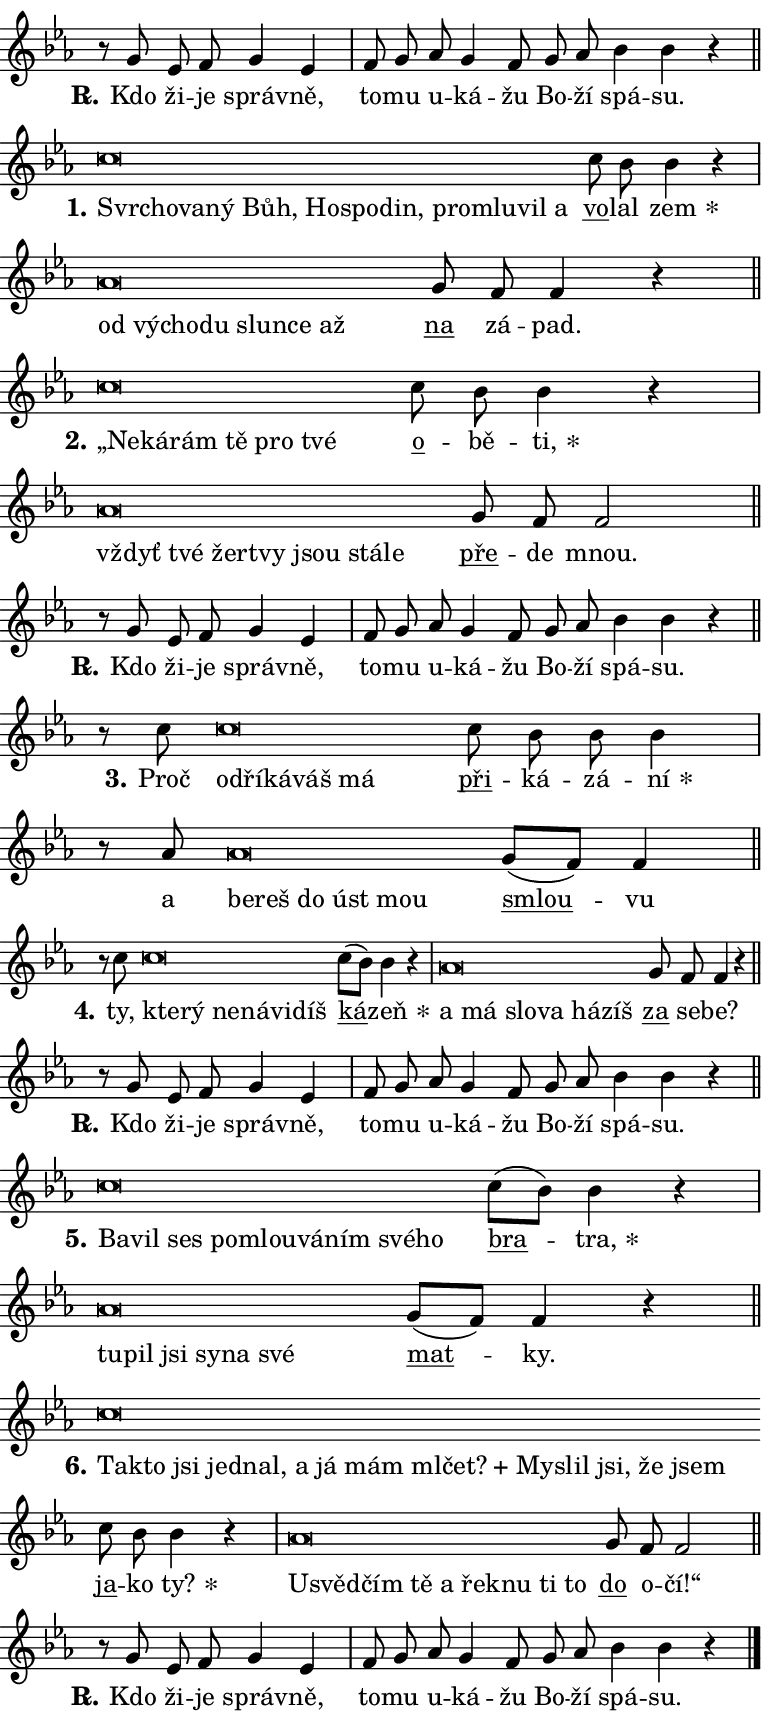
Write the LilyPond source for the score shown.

\version "2.24.0"
\header { tagline = "" }
\paper {
  indent = 0\cm
  top-margin = 0\cm
  right-margin = 0.13\cm % to fit lyric hyphens
  bottom-margin = 0\cm
  left-margin = 0\cm
  paper-width = 13\cm
  page-breaking = #ly:one-page-breaking
  system-system-spacing.basic-distance = #11
  score-system-spacing.basic-distance = #11
  ragged-last = ##f
}


%% Author: Thomas Morley
%% https://lists.gnu.org/archive/html/lilypond-user/2020-05/msg00002.html
#(define (line-position grob)
"Returns position of @var[grob} in current system:
   @code{'start}, if at first time-step
   @code{'end}, if at last time-step
   @code{'middle} otherwise
"
  (let* ((col (ly:item-get-column grob))
         (ln (ly:grob-object col 'left-neighbor))
         (rn (ly:grob-object col 'right-neighbor))
         (col-to-check-left (if (ly:grob? ln) ln col))
         (col-to-check-right (if (ly:grob? rn) rn col))
         (break-dir-left
           (and
             (ly:grob-property col-to-check-left 'non-musical #f)
             (ly:item-break-dir col-to-check-left)))
         (break-dir-right
           (and
             (ly:grob-property col-to-check-right 'non-musical #f)
             (ly:item-break-dir col-to-check-right))))
        (cond ((eqv? 1 break-dir-left) 'start)
              ((eqv? -1 break-dir-right) 'end)
              (else 'middle))))

#(define (tranparent-at-line-position vctor)
  (lambda (grob)
  "Relying on @code{line-position} select the relevant enry from @var{vctor}.
Used to determine transparency,"
    (case (line-position grob)
      ((end) (not (vector-ref vctor 0)))
      ((middle) (not (vector-ref vctor 1)))
      ((start) (not (vector-ref vctor 2))))))

noteHeadBreakVisibility =
#(define-music-function (break-visibility)(vector?)
"Makes @code{NoteHead}s transparent relying on @var{break-visibility}"
#{
  \override NoteHead.transparent =
    #(tranparent-at-line-position break-visibility)
#})

#(define delete-ledgers-for-transparent-note-heads
  (lambda (grob)
    "Reads whether a @code{NoteHead} is transparent.
If so this @code{NoteHead} is removed from @code{'note-heads} from
@var{grob}, which is supposed to be @code{LedgerLineSpanner}.
As a result ledgers are not printed for this @code{NoteHead}"
    (let* ((nhds-array (ly:grob-object grob 'note-heads))
           (nhds-list
             (if (ly:grob-array? nhds-array)
                 (ly:grob-array->list nhds-array)
                 '()))
           ;; Relies on the transparent-property being done before
           ;; Staff.LedgerLineSpanner.after-line-breaking is executed.
           ;; This is fragile ...
           (to-keep
             (remove
               (lambda (nhd)
                 (ly:grob-property nhd 'transparent #f))
               nhds-list)))
      ;; TODO find a better method to iterate over grob-arrays, similiar
      ;; to filter/remove etc for lists
      ;; For now rebuilt from scratch
      (set! (ly:grob-object grob 'note-heads)  '())
      (for-each
        (lambda (nhd)
          (ly:pointer-group-interface::add-grob grob 'note-heads nhd))
        to-keep))))

squashNotes = {
  \override NoteHead.X-extent = #'(-0.2 . 0.2)
  \override NoteHead.Y-extent = #'(-0.75 . 0)
  \override NoteHead.stencil =
    #(lambda (grob)
       (let ((pos (ly:grob-property grob 'staff-position)))
         (begin
           (if (< pos -7) (display "ERROR: Lower brevis then expected\n") (display ""))
           (if (<= pos -6) ly:text-interface::print ly:note-head::print))))
}
unSquashNotes = {
  \revert NoteHead.X-extent
  \revert NoteHead.Y-extent
  \revert NoteHead.stencil
}

hideNotes = \noteHeadBreakVisibility #begin-of-line-visible
unHideNotes = \noteHeadBreakVisibility #all-visible

% work-around for resetting accidentals
% https://lilypond.org/doc/v2.23/Documentation/notation/displaying-rhythms#unmetered-music
cadenzaMeasure = {
  \cadenzaOff
  \partial 1024 s1024
  \cadenzaOn
}

#(define-markup-command (accent layout props text) (markup?)
  "Underline accented syllable"
  (interpret-markup layout props
    #{\markup \override #'(offset . 4.3) \underline { #text }#}))

responsum = \markup \concat {
  "R" \hspace #-1.05 \path #0.1 #'((moveto 0 0.07) (lineto 0.9 0.8)) \hspace #0.05 "."
}

spaceSize = #0.6828661417322834 % exact space size for TeX Gyre Schola

\layout {
  \context {
    \Staff
    \remove "Time_signature_engraver"
    \override LedgerLineSpanner.after-line-breaking = #delete-ledgers-for-transparent-note-heads
  }
  \context {
    \Lyrics {
      \override LyricSpace.minimum-distance = \spaceSize
      \override LyricText.font-name = #"TeX Gyre Schola"
      \override LyricText.font-size = 1
      \override StanzaNumber.font-name = #"TeX Gyre Schola Bold"
      \override StanzaNumber.font-size = 1
    }
  }
  \context {
    \Score 
    \override NoteHead.text =
      #(lambda (grob) 
        (let ((pos (ly:grob-property grob 'staff-position)))
          #{\markup {
            \combine
              \halign #-0.55 \raise #(if (= pos -6) 0 0.5) \override #'(thickness . 2) \draw-line #'(3.2 . 0)
              \musicglyph "noteheads.sM1"
          }#}))
  }
}

% magnetic-lyrics.ily
%
%   written by
%     Jean Abou Samra <jean@abou-samra.fr>
%     Werner Lemberg <wl@gnu.org>
%
%   adapted by
%     Jiri Hon <jiri.hon@gmail.com>
%
% Version 2022-Apr-15

% https://www.mail-archive.com/lilypond-user@gnu.org/msg149350.html

#(define (Left_hyphen_pointer_engraver context)
   "Collect syllable-hyphen-syllable occurrences in lyrics and store
them in properties.  This engraver only looks to the left.  For
example, if the lyrics input is @code{foo -- bar}, it does the
following.

@itemize @bullet
@item
Set the @code{text} property of the @code{LyricHyphen} grob between
@q{foo} and @q{bar} to @code{foo}.

@item
Set the @code{left-hyphen} property of the @code{LyricText} grob with
text @q{foo} to the @code{LyricHyphen} grob between @q{foo} and
@q{bar}.
@end itemize

Use this auxiliary engraver in combination with the
@code{lyric-@/text::@/apply-@/magnetic-@/offset!} hook."
   (let ((hyphen #f)
         (text #f))
     (make-engraver
      (acknowledgers
       ((lyric-syllable-interface engraver grob source-engraver)
        (set! text grob)))
      (end-acknowledgers
       ((lyric-hyphen-interface engraver grob source-engraver)
        ;(when (not (grob::has-interface grob 'lyric-space-interface))
          (set! hyphen grob)));)
      ((stop-translation-timestep engraver)
       (when (and text hyphen)
         (ly:grob-set-object! text 'left-hyphen hyphen))
       (set! text #f)
       (set! hyphen #f)))))

#(define (lyric-text::apply-magnetic-offset! grob)
   "If the space between two syllables is less than the value in
property @code{LyricText@/.details@/.squash-threshold}, move the right
syllable to the left so that it gets concatenated with the left
syllable.

Use this function as a hook for
@code{LyricText@/.after-@/line-@/breaking} if the
@code{Left_@/hyphen_@/pointer_@/engraver} is active."
   (let ((hyphen (ly:grob-object grob 'left-hyphen #f)))
     (when hyphen
       (let ((left-text (ly:spanner-bound hyphen LEFT)))
         (when (grob::has-interface left-text 'lyric-syllable-interface)
           (let* ((common (ly:grob-common-refpoint grob left-text X))
                  (this-x-ext (ly:grob-extent grob common X))
                  (left-x-ext
                   (begin
                     ;; Trigger magnetism for left-text.
                     (ly:grob-property left-text 'after-line-breaking)
                     (ly:grob-extent left-text common X)))
                  ;; `delta` is the gap width between two syllables.
                  (delta (- (interval-start this-x-ext)
                            (interval-end left-x-ext)))
                  (details (ly:grob-property grob 'details))
                  (threshold (assoc-get 'squash-threshold details 0.2)))
             (when (< delta threshold)
               (let* (;; We have to manipulate the input text so that
                      ;; ligatures crossing syllable boundaries are not
                      ;; disabled.  For languages based on the Latin
                      ;; script this is essentially a beautification.
                      ;; However, for non-Western scripts it can be a
                      ;; necessity.
                      (lt (ly:grob-property left-text 'text))
                      (rt (ly:grob-property grob 'text))
                      (is-space (grob::has-interface hyphen 'lyric-space-interface))
                      (space (if is-space " " ""))
                      (extra-delta (if is-space spaceSize 0))
                      ;; Append new syllable.
                      (ltrt-space (if (and (string? lt) (string? rt))
                                (string-append lt space rt)
                                (make-concat-markup (list lt space rt))))
                      ;; Right-align `ltrt` to the right side.
                      (ltrt-space-markup (grob-interpret-markup
                               grob
                               (make-translate-markup
                                (cons (interval-length this-x-ext) 0)
                                (make-right-align-markup ltrt-space)))))
                 (begin
                   ;; Don't print `left-text`.
                   (ly:grob-set-property! left-text 'stencil #f)
                   ;; Set text and stencil (which holds all collected
                   ;; syllables so far) and shift it to the left.
                   (ly:grob-set-property! grob 'text ltrt-space)
                   (ly:grob-set-property! grob 'stencil ltrt-space-markup)
                   (ly:grob-translate-axis! grob (- (- delta extra-delta)) X))))))))))


#(define (lyric-hyphen::displace-bounds-first grob)
   ;; Make very sure this callback isn't triggered too early.
   (let ((left (ly:spanner-bound grob LEFT))
         (right (ly:spanner-bound grob RIGHT)))
     (ly:grob-property left 'after-line-breaking)
     (ly:grob-property right 'after-line-breaking)
     (ly:lyric-hyphen::print grob)))

squashThreshold = #0.4

\layout {
  \context {
    \Lyrics
    \consists #Left_hyphen_pointer_engraver
    \override LyricText.after-line-breaking =
      #lyric-text::apply-magnetic-offset!
    \override LyricHyphen.stencil = #lyric-hyphen::displace-bounds-first
    \override LyricText.details.squash-threshold = \squashThreshold
    \override LyricHyphen.minimum-distance = 0
    \override LyricHyphen.minimum-length = \squashThreshold
  }
}

squashText = \override LyricText.details.squash-threshold = 9999
unSquashText = \override LyricText.details.squash-threshold = \squashThreshold

leftText = \override LyricText.self-alignment-X = #LEFT
unLeftText = \revert LyricText.self-alignment-X

starOffset = #(lambda (grob) 
                (let ((x_offset (ly:self-alignment-interface::aligned-on-x-parent grob)))
                  (if (= x_offset 0) 0 (+ x_offset 1.2))))

star = #(define-music-function (syllable)(string?)
"Append star separator at the end of a syllable"
#{
  \once \override LyricText.X-offset = #starOffset
  \lyricmode { \markup {
    #syllable
    \override #'((font-name . "TeX Gyre Schola Bold")) \hspace #0.2 \lower #0.65 \larger "*"
  } }
#})

starAccent = #(define-music-function (syllable)(string?)
"Append star separator at the end of a syllable and make accent"
#{
  \once \override LyricText.X-offset = #starOffset
  \lyricmode { \markup {
    \accent #syllable
    \override #'((font-name . "TeX Gyre Schola Bold")) \hspace #0.2 \lower #0.65 \larger "*"
  } }
#})

breath = #(define-music-function (syllable)(string?)
"Append breathing indicator at the end of a syllable"
#{
  \lyricmode { \markup { #syllable "+" } }
#})

optionalBreath = #(define-music-function (syllable)(string?)
"Append optional breathing indicator at the end of a syllable"
#{
  \lyricmode { \markup { #syllable "(+)" } }
#})


\score {
    <<
        \new Voice = "melody" { \cadenzaOn \key es \major \relative { r8 g' es f g4 es \cadenzaMeasure \bar "|" f8 g \bar "" as g4 f8 \bar "" g as \bar "" bes4 bes r \cadenzaMeasure \bar "||" \break } }
        \new Lyrics \lyricsto "melody" { \lyricmode { \set stanza = \responsum
Kdo ži -- je správ -- ně, to -- mu u -- ká -- žu Bo -- ží spá -- su. } }
    >>
    \layout {}
}

\score {
    <<
        \new Voice = "melody" { \cadenzaOn \key es \major \relative { \squashNotes c''\breve*1/16 \hideNotes \breve*1/16 \bar "" \breve*1/16 \bar "" \breve*1/16 \bar "" \breve*1/16 \bar "" \breve*1/16 \bar "" \breve*1/16 \bar "" \breve*1/16 \bar "" \breve*1/16 \bar "" \breve*1/16 \bar "" \breve*1/16 \breve*1/16 \bar "" \unHideNotes \unSquashNotes \bar "" c8 bes bes4 r \cadenzaMeasure \bar "|" \squashNotes as\breve*1/16 \hideNotes \breve*1/16 \bar "" \breve*1/16 \bar "" \breve*1/16 \bar "" \breve*1/16 \bar "" \breve*1/16 \breve*1/16 \bar "" \unHideNotes \unSquashNotes \bar "" g8 f f4 r \cadenzaMeasure \bar "||" \break } }
        \new Lyrics \lyricsto "melody" { \lyricmode { \set stanza = "1."
\leftText Svr -- \squashText cho -- va -- ný Bůh, Ho -- spo -- din, pro -- mlu -- vil a \unLeftText \unSquashText \markup \accent vo -- lal \star zem \leftText od \squashText vý -- cho -- du slun -- ce až \unLeftText \unSquashText \markup \accent na zá -- pad. } }
    >>
    \layout {}
}

\score {
    <<
        \new Voice = "melody" { \cadenzaOn \key es \major \relative { \squashNotes c''\breve*1/16 \hideNotes \breve*1/16 \bar "" \breve*1/16 \bar "" \breve*1/16 \bar "" \breve*1/16 \breve*1/16 \bar "" \unHideNotes \unSquashNotes \bar "" c8 bes bes4 r \cadenzaMeasure \bar "|" \squashNotes as\breve*1/16 \hideNotes \breve*1/16 \bar "" \breve*1/16 \bar "" \breve*1/16 \bar "" \breve*1/16 \bar "" \breve*1/16 \breve*1/16 \bar "" \unHideNotes \unSquashNotes \bar "" g8 f f2 \cadenzaMeasure \bar "||" \break } }
        \new Lyrics \lyricsto "melody" { \lyricmode { \set stanza = "2."
\leftText „Ne -- \squashText ká -- rám tě pro tvé \unLeftText \unSquashText \markup \accent o -- bě -- \star ti, \leftText vždyť \squashText tvé žer -- tvy jsou stá -- le \unLeftText \unSquashText \markup \accent pře -- de mnou. } }
    >>
    \layout {}
}

\score {
    <<
        \new Voice = "melody" { \cadenzaOn \key es \major \relative { r8 g' es f g4 es \cadenzaMeasure \bar "|" f8 g \bar "" as g4 f8 \bar "" g as \bar "" bes4 bes r \cadenzaMeasure \bar "||" \break } }
        \new Lyrics \lyricsto "melody" { \lyricmode { \set stanza = \responsum
Kdo ži -- je správ -- ně, to -- mu u -- ká -- žu Bo -- ží spá -- su. } }
    >>
    \layout {}
}

\score {
    <<
        \new Voice = "melody" { \cadenzaOn \key es \major \relative { r8 c''8 \squashNotes c\breve*1/16 \hideNotes \breve*1/16 \bar "" \breve*1/16 \bar "" \breve*1/16 \breve*1/16 \bar "" \unHideNotes \unSquashNotes \bar "" c8 bes bes bes4 \cadenzaMeasure \bar "|" r8 as8 \squashNotes as\breve*1/16 \hideNotes \breve*1/16 \bar "" \breve*1/16 \bar "" \breve*1/16 \breve*1/16 \bar "" \unHideNotes \unSquashNotes \bar "" g8[( f)] f4 \cadenzaMeasure \bar "||" \break } }
        \new Lyrics \lyricsto "melody" { \lyricmode { \set stanza = "3."
Proč \leftText od -- \squashText ří -- ká -- váš má \unLeftText \unSquashText \markup \accent při -- ká -- zá -- \star ní a \leftText be -- \squashText reš do úst mou \unLeftText \unSquashText \markup \accent smlou -- vu } }
    >>
    \layout {}
}

\score {
    <<
        \new Voice = "melody" { \cadenzaOn \key es \major \relative { r8 c''8 \squashNotes c\breve*1/16 \hideNotes \breve*1/16 \bar "" \breve*1/16 \bar "" \breve*1/16 \bar "" \breve*1/16 \breve*1/16 \bar "" \unHideNotes \unSquashNotes \bar "" c8[( bes)] bes4 r \cadenzaMeasure \bar "|" \squashNotes as\breve*1/16 \hideNotes \breve*1/16 \bar "" \breve*1/16 \bar "" \breve*1/16 \bar "" \breve*1/16 \breve*1/16 \bar "" \unHideNotes \unSquashNotes \bar "" g8 f f4 r \cadenzaMeasure \bar "||" \break } }
        \new Lyrics \lyricsto "melody" { \lyricmode { \set stanza = "4."
ty, \leftText kte -- \squashText rý ne -- ná -- vi -- díš \unLeftText \unSquashText \markup \accent ká -- \star zeň \leftText a \squashText má slo -- va há -- zíš \unLeftText \unSquashText \markup \accent za se -- be? } }
    >>
    \layout {}
}

\score {
    <<
        \new Voice = "melody" { \cadenzaOn \key es \major \relative { r8 g' es f g4 es \cadenzaMeasure \bar "|" f8 g \bar "" as g4 f8 \bar "" g as \bar "" bes4 bes r \cadenzaMeasure \bar "||" \break } }
        \new Lyrics \lyricsto "melody" { \lyricmode { \set stanza = \responsum
Kdo ži -- je správ -- ně, to -- mu u -- ká -- žu Bo -- ží spá -- su. } }
    >>
    \layout {}
}

\score {
    <<
        \new Voice = "melody" { \cadenzaOn \key es \major \relative { \squashNotes c''\breve*1/16 \hideNotes \breve*1/16 \bar "" \breve*1/16 \bar "" \breve*1/16 \bar "" \breve*1/16 \bar "" \breve*1/16 \bar "" \breve*1/16 \bar "" \breve*1/16 \breve*1/16 \bar "" \unHideNotes \unSquashNotes \bar "" c8[( bes)] bes4 r \cadenzaMeasure \bar "|" \squashNotes as\breve*1/16 \hideNotes \breve*1/16 \bar "" \breve*1/16 \bar "" \breve*1/16 \bar "" \breve*1/16 \breve*1/16 \bar "" \unHideNotes \unSquashNotes \bar "" g8[( f)] f4 r \cadenzaMeasure \bar "||" \break } }
        \new Lyrics \lyricsto "melody" { \lyricmode { \set stanza = "5."
\leftText Ba -- \squashText vil ses po -- mlou -- vá -- ním své -- ho \unLeftText \unSquashText \markup \accent bra -- \star tra, \leftText tu -- \squashText pil jsi sy -- na své \unLeftText \unSquashText \markup \accent mat -- ky. } }
    >>
    \layout {}
}

\score {
    <<
        \new Voice = "melody" { \cadenzaOn \key es \major \relative { \squashNotes c''\breve*1/16 \hideNotes \breve*1/16 \bar "" \breve*1/16 \bar "" \breve*1/16 \bar "" \breve*1/16 \bar "" \breve*1/16 \bar "" \breve*1/16 \bar "" \breve*1/16 \bar "" \breve*1/16 \bar "" \breve*1/16 \bar "" \breve*1/16 \bar "" \breve*1/16 \bar "" \breve*1/16 \bar "" \breve*1/16 \breve*1/16 \bar "" \unHideNotes \unSquashNotes \bar "" c8 bes bes4 r \cadenzaMeasure \bar "|" \squashNotes as\breve*1/16 \hideNotes \breve*1/16 \bar "" \breve*1/16 \bar "" \breve*1/16 \bar "" \breve*1/16 \bar "" \breve*1/16 \bar "" \breve*1/16 \bar "" \breve*1/16 \breve*1/16 \bar "" \unHideNotes \unSquashNotes \bar "" g8 f f2 \cadenzaMeasure \bar "||" \break } }
        \new Lyrics \lyricsto "melody" { \lyricmode { \set stanza = "6."
\leftText Tak -- \squashText to jsi jed -- nal, a já mám ml -- \breath "čet?" My -- slil jsi, že jsem \unLeftText \unSquashText \markup \accent ja -- ko \star ty? \leftText U -- \squashText svěd -- čím tě a řek -- nu ti to \unLeftText \unSquashText \markup \accent do o -- čí!“ } }
    >>
    \layout {}
}

\score {
    <<
        \new Voice = "melody" { \cadenzaOn \key es \major \relative { r8 g' es f g4 es \cadenzaMeasure \bar "|" f8 g \bar "" as g4 f8 \bar "" g as \bar "" bes4 bes r \cadenzaMeasure \bar "||" \break } \bar "|." }
        \new Lyrics \lyricsto "melody" { \lyricmode { \set stanza = \responsum
Kdo ži -- je správ -- ně, to -- mu u -- ká -- žu Bo -- ží spá -- su. } }
    >>
    \layout {}
}
